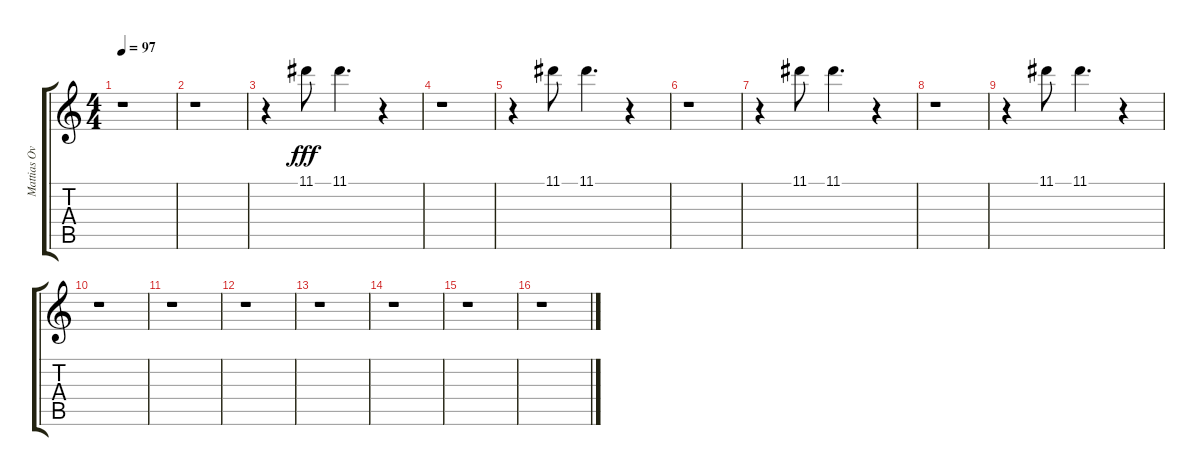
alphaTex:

\track ("Mattias Overdubs" "Mattias Ov") {instrument distortionguitar}
\staff {score tabs}
\tuning (E4 B3 G3 D3 A2 E2) {hide}
\ts (4 4)
\tempo 97
\clef g2
\ks c
r.1{dy fff} |
r.1 |
r.4 11.1.8 11.1.4{d} r.4 |
r.1 |
r.4 11.1.8 11.1.4{d} r.4 |
r.1 |
r.4 11.1.8 11.1.4{d} r.4 |
r.1 |
r.4 11.1.8 11.1.4{d} r.4 |
r.1 |
r.1 |
r.1 |
r.1 |
r.1 |
r.1 |
r.1
